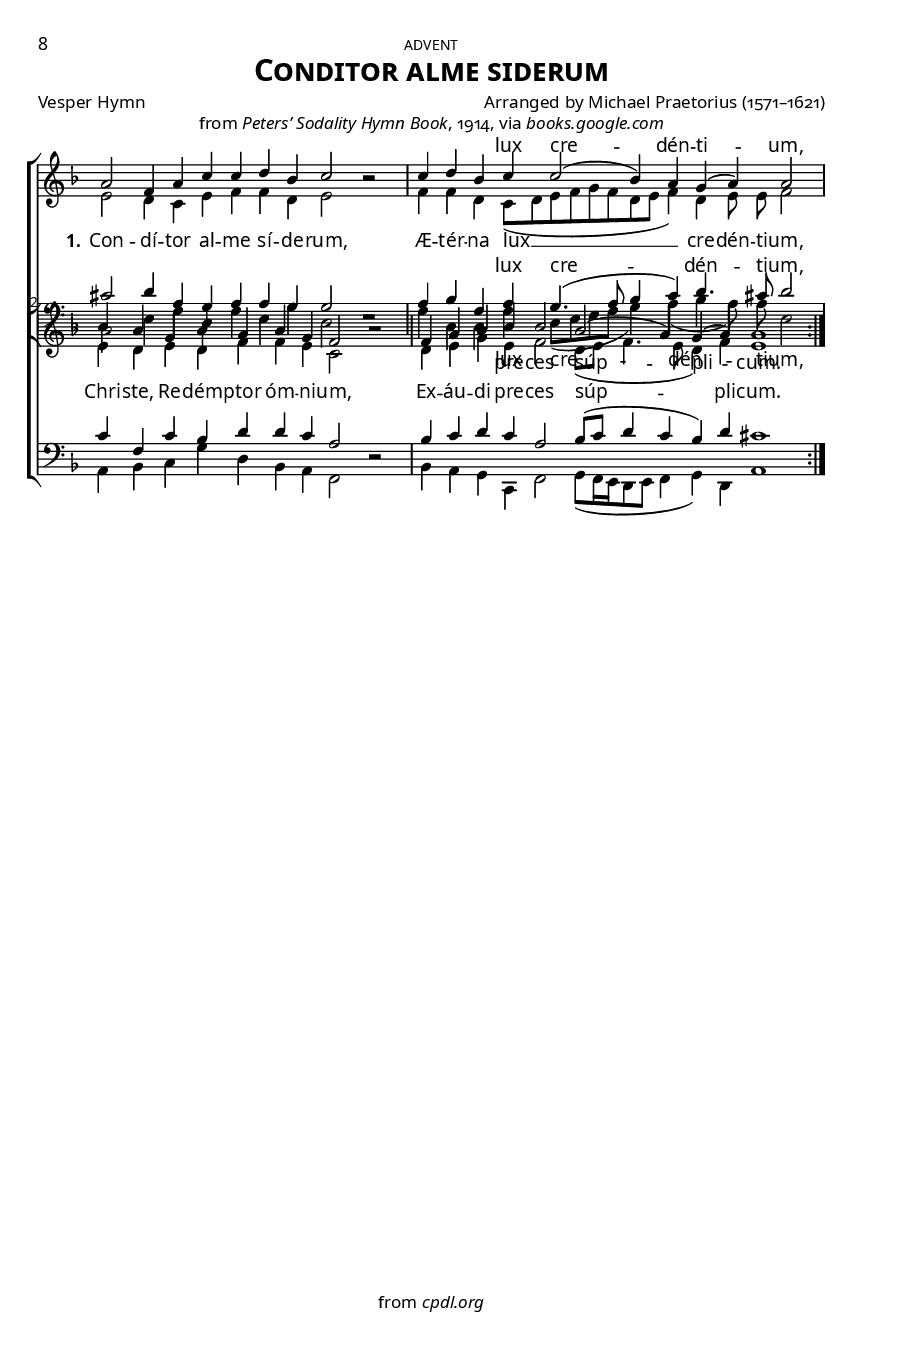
\version "2.14.2"
\include "util.ly"
\version "2.14.2"
#(set-global-staff-size 15) \paper{ #(define fonts (make-pango-font-tree "GoudyOlSt BT" "Garamond Premier Pro" "Garamond Premier Pro" (/ 15 20))) }
\header {tagline = ""
    title = \markup{\override #'(font-name . "Garamond Premier Pro Semibold"){ \abs-fontsize #15 \smallCapsOldStyle"Conditor alme siderum"}}
    poet = \markup\oldStyleNum"Vesper Hymn"
    composer = \markup\oldStyleNum"Arranged by Michael Praetorius (1571–1621)"
    
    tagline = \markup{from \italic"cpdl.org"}
  }
\paper {
  print-all-headers = ##f
  paper-height = 9\in
  paper-width = 6\in
  indent = 0\in
  %system-system-spacing = #'((basic-distance . 10) (padding . 0))
  system-system-spacing =
    #'((basic-distance . 0)
       (minimum-distance . 0)
       (padding . -10)
       (stretchability . 100))
  score-markup-spacing =
    #'((basic-distance . 0)
       (minimum-distance . 0)
       (padding . 0)
       (stretchability . 0))
  markup-system-spacing =
    #'((basic-distance . 0)
       (minimum-distance . 0)
       (padding . 0)
       (stretchability . 0))
  ragged-last-bottom = ##t
  ragged-bottom = ##f
  two-sided = ##t
  inner-margin = 0.5\in
  outer-margin = 0.25\in
  top-margin = 0.25\in
  bottom-margin = 0.25\in
  first-page-number = #008
  print-first-page-number = ##t
  headerLine = \markup{\override #'(font-name . "Garamond Premier Pro") \smallCaps advent}
  oddHeaderMarkup = \markup\fill-line{
     \override #'(font-name . "Garamond Premier Pro")\abs-fontsize #8.5
     \combine 
        \fill-line{"" \on-the-fly #print-page-number-check-first
        \oldStylePageNum""
        }
        \fill-line{\headerLine}
  }
  evenHeaderMarkup = \markup {
     \override #'(font-name . "Garamond Premier Pro")\abs-fontsize #8.5
     \combine
        \on-the-fly #print-page-number-check-first
        \oldStylePageNum""
        \fill-line{\headerLine}
  }
}

\markup \fill-line{\concat{ "from " \italic "Peters’ Sodality Hymn Book" \oldStyleNum", 1914, via " \italic "books.google.com"}}
\markup\vspace#0




























%IF_NOT_6.14
global = {
  \key f \major
  \time 16/4
  \autoBeamOff
}

sopMusic = \relative c'' {
  \repeat volta 2 {
    \partial 4*12 a2 f4 a c c d bes c2 b\rest |
    \partial 4*12 c4 d bes c c2( bes4) a g( a) a2 |
    \partial 4*11 c4 bes g bes a bes g f2 b\rest |
    \partial 4*15 f4 a bes c c2 bes( a4) g( a) a1
  }
}
sopWords = \lyricmode {
  \repeat unfold 11 \skip1
  lux cre -- dén -- ti -- um,
  
  \repeat unfold 11 \skip1
  \dropLyricsIV
  pre -- ces súp -- pli -- cum.
}

altoMusic = \relative c' {
  \partial 4*12 e2 d4 c e f f d e2 s |
  \partial 4*12 f4 f d c8([ d e f g f d e] f4) d e8 e f2 |
  \partial 4*11 e4 d e d f f e c2 s |
  \partial 4*15 d4 e g e f2 d8[( e] f4. e8 d4) f e1 \bar ":|"
}
altoWords = \lyricmode {
  \dropLyricsVI
  \set stanza = #"1."
  Con -- dí -- tor al -- me sí -- de -- rum,
  Æ -- tér -- na lux __ cre -- dén -- ti -- um,
  \dropLyricsIX
  Chri -- ste, Re -- dém -- ptor óm -- ni -- um,
  Ex -- áu -- di pre -- ces súp -- pli -- cum.
}
altoWordsII = \lyricmode {
%\markup\italic
}
altoWordsIII = \lyricmode {
}
altoWordsIV = \lyricmode {
  
}

tenorMusic = \relative c' {
  \partial 4*12 cis2 d4 a g a a g g2 s |
  \partial 4*12 a4 bes f a g4.( a8 bes4 c) d4. cis8 d2 |
  \partial 4*11 c4 f, c' bes d d c a2 s |
  \partial 4*15 bes4 c d c a2 bes8([ c] d4 c bes) d cis1 \bar ":|"
}
tenorWords = \lyricmode {
  \repeat unfold 11 \skip1
  \dropLyricsIV
  lux cre -- dén -- ti -- um,
  
}
%  \repeat unfold 11 \skip1
%  pre -- ces súp -- pli -- cum.

bassMusic = \relative c {
  \partial 4*12 a2 d4 f c f d g c,2 d\rest |
  \partial 4*12 f4 bes, bes f' c8[( d e f] g4) a( bes a8) a d,2 |
  \partial 4*11 a4 bes c g' d bes a f2 d'\rest |
  \partial 4*15 bes4 a g c, f2 g8([ f16 e d8 e] f4 g) d a'1 \bar ":|"
}
bassWords = \lyricmode {
  \repeat unfold 11 \skip1
  lux cre -- dén -- ti -- um,
  
}
%  \repeat unfold 11 \skip1
%  pre -- ces súp -- pli -- cum.

\score {
  <<
   \new ChoirStaff <<
    \new Staff = women <<
      \new Voice = "sopranos" { \voiceOne << \global \sopMusic >> }
      \new Voice = "altos" { \voiceTwo << \global \altoMusic >> }
    >>
    \new Lyrics \with { alignAboveContext = #"women"  \override VerticalAxisGroup #'nonstaff-relatedstaff-spacing = #'((basic-distance . 1))} \lyricsto "sopranos" \sopWords
    \new Lyrics = "altosIV"  \with { alignBelowContext = #"women" \override VerticalAxisGroup #'nonstaff-relatedstaff-spacing = #'((basic-distance . 1))} \lyricsto "altos" \altoWordsIV
    \new Lyrics = "altosIII"  \with { alignBelowContext = #"women" \override VerticalAxisGroup #'nonstaff-relatedstaff-spacing = #'((basic-distance . 1))} \lyricsto "altos" \altoWordsIII
    \new Lyrics = "altosII"  \with { alignBelowContext = #"women" \override VerticalAxisGroup #'nonstaff-relatedstaff-spacing = #'((basic-distance . 1))} \lyricsto "altos" \altoWordsII
    \new Lyrics = "altos"  \with { alignBelowContext = #"women" \override VerticalAxisGroup #'nonstaff-relatedstaff-spacing = #'((padding . -0.5))} \lyricsto "altos" \altoWords
   \new Staff = men <<
      \clef bass
      \new Voice = "tenors" { \voiceOne << \global \tenorMusic >> }
      \new Voice = "basses" { \voiceTwo << \global \bassMusic >> }
    >>
    \new Lyrics \with { alignAboveContext = #"men" } \lyricsto "tenors" \tenorWords
    \new Lyrics \with { alignBelowContext = #"men" } \lyricsto "basses" \bassWords
  >>
%    \new PianoStaff << \new Staff { \new Voice { \pianoRH } } \new Staff { \clef "bass" \pianoLH } >>
  >>
  \layout {
    \context {
      \Score
      %\override SpacingSpanner #'base-shortest-duration = #(ly:make-moment 1 8)
      %\override SpacingSpanner #'common-shortest-duration = #(ly:make-moment 1 4)
    }
    \context {
      % Remove all empty staves
      \Staff
      \RemoveEmptyStaves \override VerticalAxisGroup #'remove-first = ##t
      \remove "Time_signature_engraver"
    }
  }
  
  \midi {
    %\tempo 4 = 90
    \set Staff.midiInstrument = "flute"
  
    \context {
      \Voice
      \remove "Dynamic_performer"
    }
  }
}
